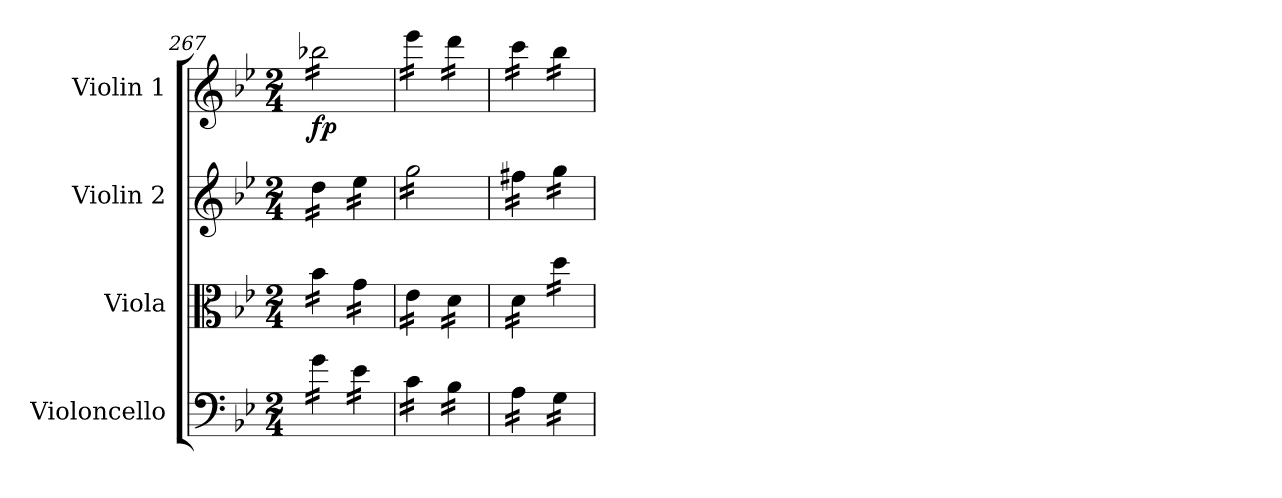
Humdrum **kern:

**kern	**kern	**kern	**kern	**dynam
*part4	*part3	*part2	*part1	*part1
*staff4	*staff3	*staff2	*staff1	*staff1
*I"Violoncello	*I"Viola	*I"Violin 2	*I"Violin 1	*
*I'Vc	*I'Vla	*I'Vln	*I'Vln	*
*clefF4	*clefC3	*clefG2	*clefG2	*
*k[b-e-]	*k[b-e-]	*k[b-e-]	*k[b-e-]	*
*M2/4	*M2/4	*M2/4	*M2/4	*
=267	=267	=267	=267	=267
!	!	!	!	!LO:DY:b
*tremolo	*	*	*	*
*	*tremolo	*	*	*
*	*	*tremolo	*	*
*	*	*	*tremolo	*
16g\LL	16b-\LL	16dd\LL	16bb-X\LL	fp
16g\	16b-\	16dd\	16bb-X\	.
16g\	16b-\	16dd\	16bb-X\	.
16g\JJ	16b-\JJ	16dd\JJ	16bb-X\	.
16e-\LL	16g\LL	16ee-\LL	16bb-X\	.
16e-\	16g\	16ee-\	16bb-X\	.
16e-\	16g\	16ee-\	16bb-X\	.
16e-\JJ	16g\JJ	16ee-\JJ	16bb-X\JJ	.
!!LO:LB:g=z
=268	=268	=268	=268	=268
16c\LL	16e-\LL	16gg\LL	16eee-\LL	.
16c\	16e-\	16gg\	16eee-\	.
16c\	16e-\	16gg\	16eee-\	.
16c\JJ	16e-\JJ	16gg\	16eee-\JJ	.
16B-\LL	16d\LL	16gg\	16ddd\LL	.
16B-\	16d\	16gg\	16ddd\	.
16B-\	16d\	16gg\	16ddd\	.
16B-\JJ	16d\JJ	16gg\JJ	16ddd\JJ	.
=269	=269	=269	=269	=269
16A\LL	16d\LL	16ff#X\LL	16ccc\LL	.
16A\	16d\	16ff#X\	16ccc\	.
16A\	16d\	16ff#X\	16ccc\	.
16A\JJ	16d\JJ	16ff#X\JJ	16ccc\JJ	.
16G\LL	16dd\LL	16gg\LL	16bb-\LL	.
16G\	16dd\	16gg\	16bb-\	.
16G\	16dd\	16gg\	16bb-\	.
16G\JJ	16dd\JJ	16gg\JJ	16bb-\JJ	.
*	*	*	*Xtremolo	*
*	*	*Xtremolo	*	*
*	*Xtremolo	*	*	*
*Xtremolo	*	*	*	*
=	=	=	=	=
*-	*-	*-	*-	*-
